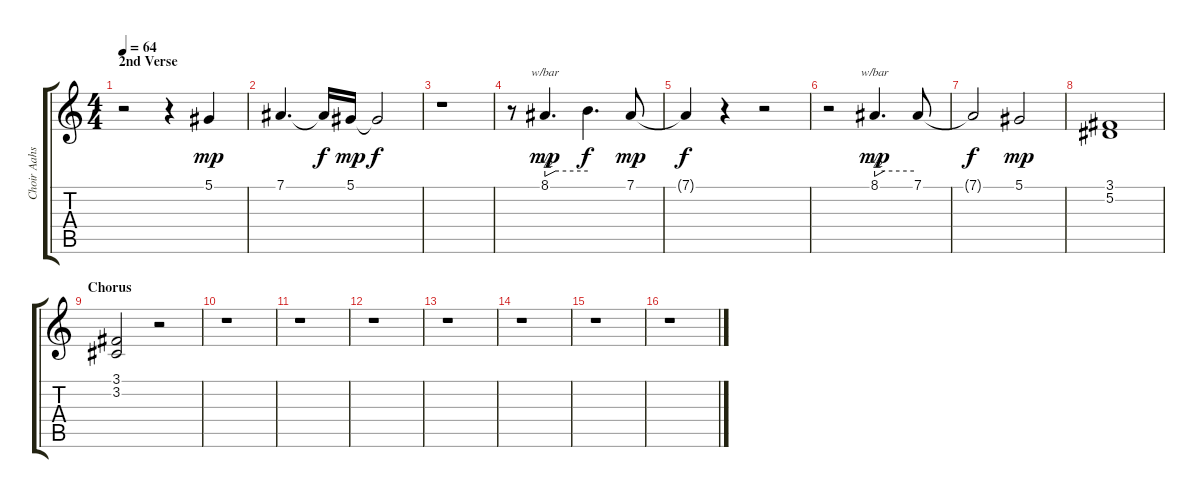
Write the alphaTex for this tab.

\track ("Choir Aahs (Everyone)" "Choir Aahs") {instrument choiraahs}
\staff {score tabs}
\tuning (Eb4 Bb3 Gb3 Db3 Ab2 Eb2) {hide}
\ts (4 4)
\section ("" "2nd Verse")
\tempo 64
\clef g2
\ks c
r.2{dy f} r.4 5.1.4{dy mp} |
7.1.4{d} 7.1{t}.16{dy f} 5.1.16{dy mp} 5.1{t}.2{dy f} |
r.1 |
r.8 8.1.4{d tbe (custom default 0 -2 15 0 60 0) dy mp} 8.1{t}.4{d dy f} 7.1.8{dy mp} |
7.1{t}.4{dy f} r.4 r.2 |
r.2 8.1.4{d tbe (custom default 0 -2 15 0 60 0) dy mp} 7.1.8 |
7.1{t}.2{dy f} 5.1.2{dy mp} |
(3.1 5.2).1 |
\section ("" "Chorus")
(3.1 3.2).2 r.2 |
r.1 |
r.1 |
r.1 |
r.1 |
r.1 |
r.1 |
r.1
